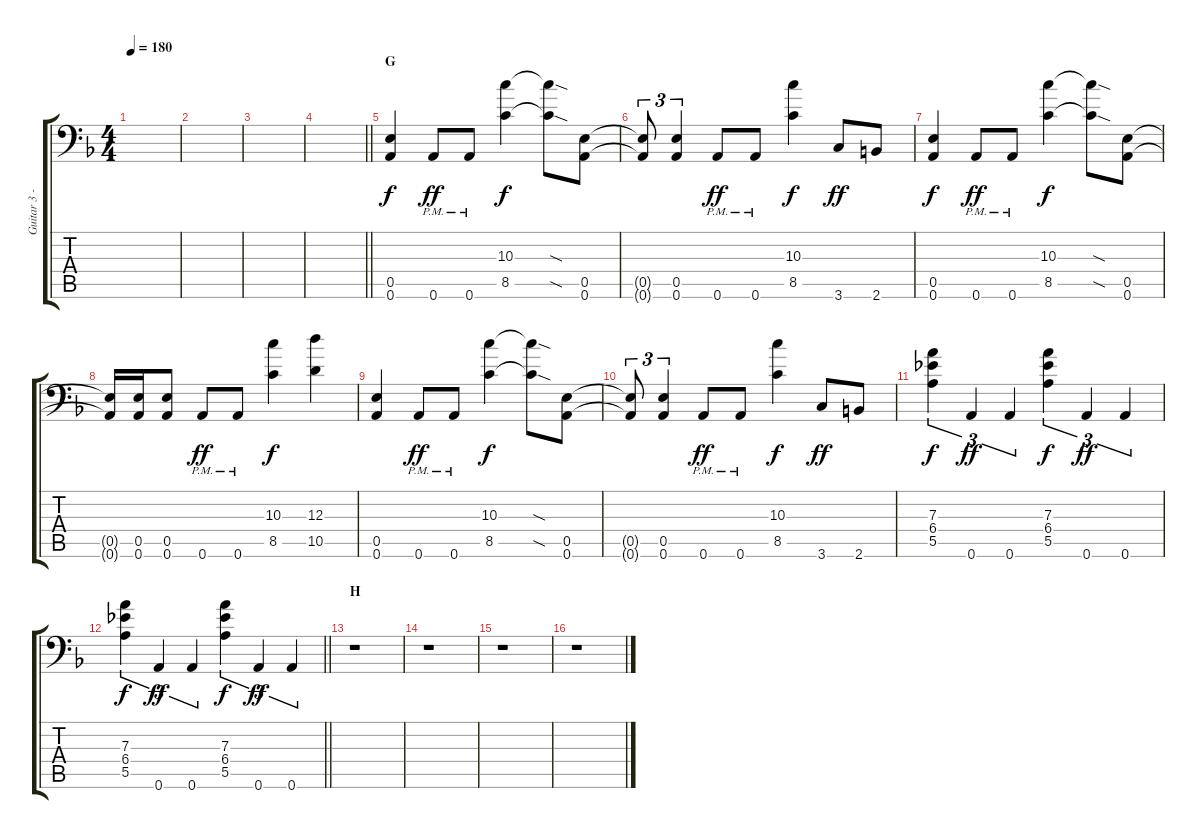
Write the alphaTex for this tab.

\track ("Guitar 3 - Aoi" "Guitar 3 -") {instrument distortionguitar}
\staff {score tabs}
\tuning (B3 Gb3 D3 A2 E2 A1) {hide}
\ts (4 4)
\tempo 180
\clef f4
\ks f
|
|
|
\barLineRight lightlight
|
\section ("" "G")
(0.5 0.6).4 0.6{pm}.8{dy ff} 0.6{pm}.8 (10.3 8.5).4{dy f} (10.3{sod t} 8.5{sod t}).8 (0.5 0.6).8 |
(0.5{t} 0.6{t}).8{tu (3 2)} (0.5 0.6).4{tu (3 2)} 0.6{pm}.8{dy ff} 0.6{pm}.8 (10.3 8.5).4{dy f} 3.6.8{dy ff} 2.6.8 |
(0.5 0.6).4{dy f} 0.6{pm}.8{dy ff} 0.6{pm}.8 (10.3 8.5).4{dy f} (10.3{sod t} 8.5{sod t}).8 (0.5 0.6).8 |
(0.5{t} 0.6{t}).16 (0.5 0.6).16 (0.5 0.6).8 0.6{pm}.8{dy ff} 0.6{pm}.8 (10.3 8.5).4{dy f} (12.3 10.5).4 |
(0.5 0.6).4 0.6{pm}.8{dy ff} 0.6{pm}.8 (10.3 8.5).4{dy f} (10.3{sod t} 8.5{sod t}).8 (0.5 0.6).8 |
(0.5{t} 0.6{t}).8{tu (3 2)} (0.5 0.6).4{tu (3 2)} 0.6{pm}.8{dy ff} 0.6{pm}.8 (10.3 8.5).4{dy f} 3.6.8{dy ff} 2.6.8 |
(7.3 6.4 5.5).4{tu (3 2) dy f} 0.6.4{tu (3 2) dy ff} 0.6.4{tu (3 2)} (7.3 6.4 5.5).4{tu (3 2) dy f} 0.6.4{tu (3 2) dy ff} 0.6.4{tu (3 2)} |
\barLineRight lightlight
(7.3 6.4 5.5).4{tu (3 2) dy f} 0.6.4{tu (3 2) dy ff} 0.6.4{tu (3 2)} (7.3 6.4 5.5).4{tu (3 2) dy f} 0.6.4{tu (3 2) dy ff} 0.6.4{tu (3 2)} |
\section ("" "H")
r.1 |
r.1 |
r.1 |
r.1
